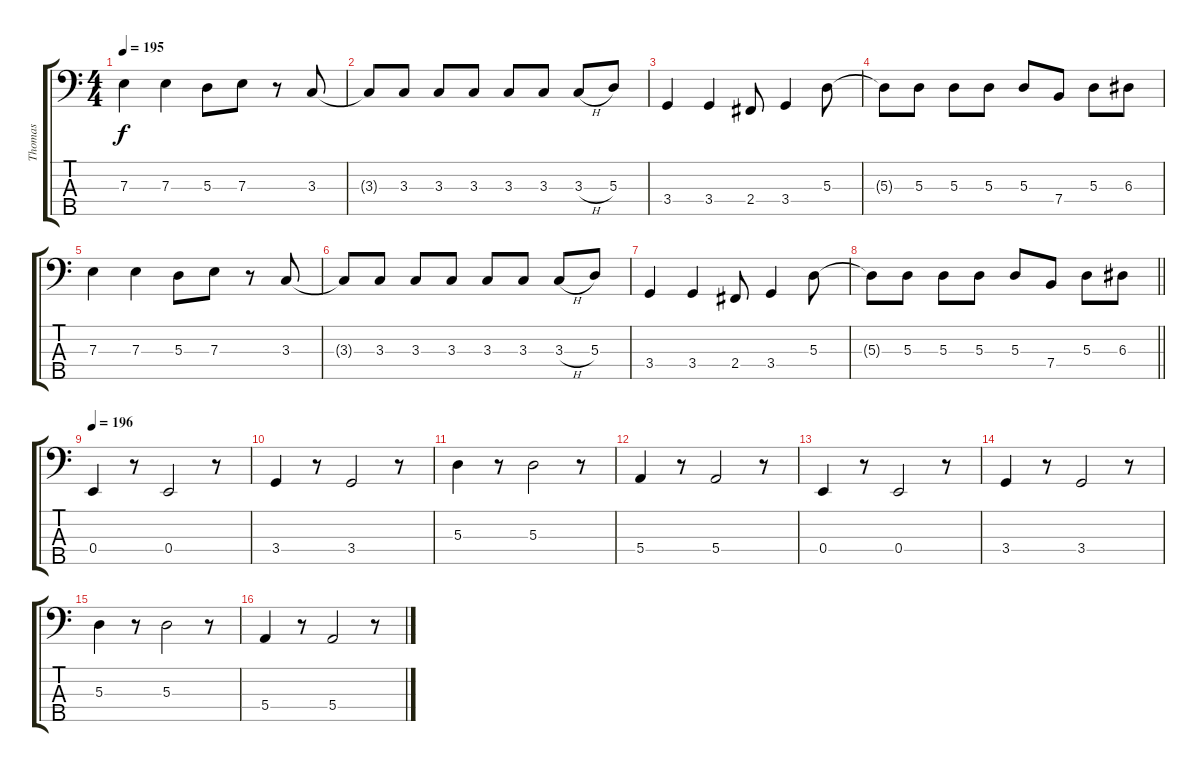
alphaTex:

\track ("Thomas" "Thomas") {instrument electricbassfinger}
\staff {score tabs}
\tuning (G2 D2 A1 E1 B0) {hide}
\ts (4 4)
\tempo 195
\clef f4
\ks c
7.3.4{dy f} 7.3.4 5.3.8 7.3.8 r.8 3.3.8 |
3.3{t}.8 3.3.8 3.3.8 3.3.8 3.3.8 3.3.8 3.3{h}.8 5.3.8 |
3.4.4 3.4.4 2.4.8 3.4.4 5.3.8 |
5.3{t}.8 5.3.8 5.3.8 5.3.8 5.3.8 7.4.8 5.3.8 6.3.8 |
7.3.4 7.3.4 5.3.8 7.3.8 r.8 3.3.8 |
3.3{t}.8 3.3.8 3.3.8 3.3.8 3.3.8 3.3.8 3.3{h}.8 5.3.8 |
3.4.4 3.4.4 2.4.8 3.4.4 5.3.8 |
\barLineRight lightlight
5.3{t}.8 5.3.8 5.3.8 5.3.8 5.3.8 7.4.8 5.3.8 6.3.8 |
\section ("" "")
\tempo 196
0.4.4 r.8 0.4.2 r.8 |
3.4.4 r.8 3.4.2 r.8 |
5.3.4 r.8 5.3.2 r.8 |
5.4.4 r.8 5.4.2 r.8 |
0.4.4 r.8 0.4.2 r.8 |
3.4.4 r.8 3.4.2 r.8 |
5.3.4 r.8 5.3.2 r.8 |
5.4.4 r.8 5.4.2 r.8
